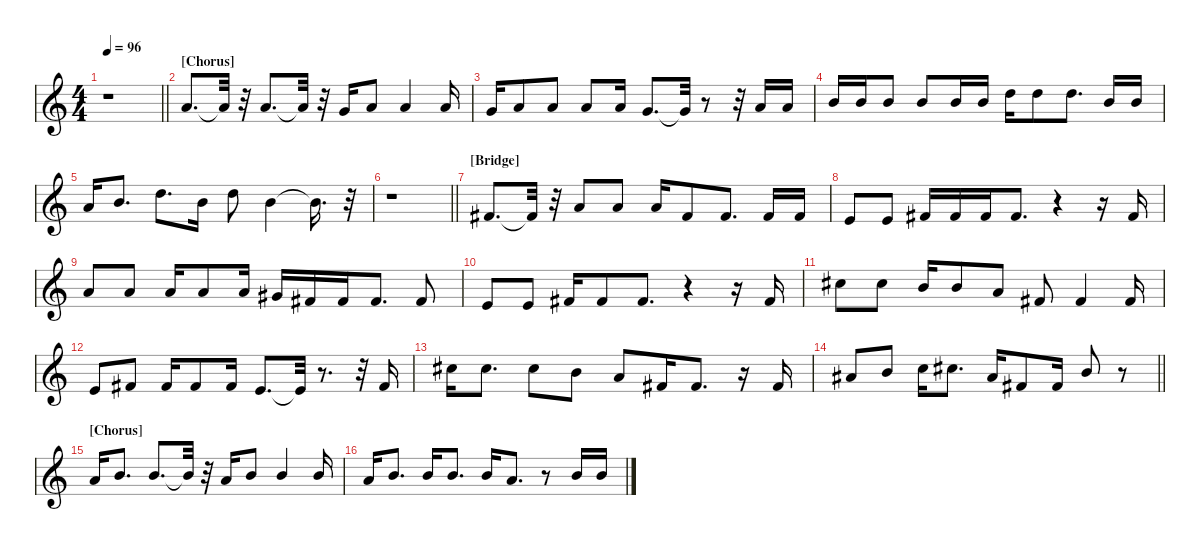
\defaultSystemsLayout 4
\hideDynamics
\bracketExtendMode nobrackets
\singleTrackTrackNamePolicy hidden
\multiTrackTrackNamePolicy hidden
\firstSystemTrackNameMode fullname
\firstSystemTrackNameOrientation horizontal
\otherSystemsTrackNameOrientation horizontal
\track ("vocals" "fl.") {instrument panflute}
\staff {score}
\tuning (E4 B3 G3 D3 A2 E2)
\ts (4 4)
\tempo 96
\clef g2
\barLineRight lightlight
\ks c
r.1{dy ff beam Down} |
\section ("" "[Chorus]")
5.1.8{d beam Up} 5.1{t}.32{dy f beam Up} r.32{beam Up} 5.1.8{d dy ff beam Up} 5.1{t}.32{dy f beam Up} r.32{beam Up} 3.1.16{dy ff beam Up} 5.1.8{beam Up} 5.1.4{beam Up} 5.1.16{beam Up} |
3.1.16{beam Up} 5.1.8{beam Up} 5.1.8{beam Up} 5.1.8{beam Up} 5.1.16{beam Up} 3.1.8{d beam Up} 3.1{t}.32{dy f beam Up} r.8{beam Up} r.32{beam Up} 5.1.16{dy ff beam Up} 5.1.16{beam Up} |
7.1.16{beam Up} 7.1.16{beam Up} 7.1.8{beam Up} 7.1.8{beam Up} 7.1.16{beam Up} 7.1.16{beam Up} 10.1.16{beam Down} 10.1.8{beam Down} 10.1.8{d beam Down} 7.1.16{beam Up} 7.1.16{beam Up} |
5.1.16{beam Up} 7.1.8{d beam Up} 10.1.8{d beam Down} 7.1.16{beam Down} 10.1.8{beam Down} 7.1.4{beam Down} 7.1{t}.16{d dy f beam Down} r.32{beam Down} |
\barLineRight lightlight
r.1{beam Down} |
\section ("" "[Bridge]")
2.1{acc #}.8{d dy ff beam Up} 2.1{t acc #}.32{dy f beam Up} r.32{beam Up} 5.1.8{dy ff beam Up} 5.1.8{beam Up} 5.1.16{beam Up} 2.1{acc #}.8{beam Up} 2.1{acc #}.8{d beam Up} 2.1{acc #}.16{beam Up} 2.1{acc #}.16{beam Up} |
0.1.8{beam Up} 0.1.8{beam Up} 2.1{acc #}.16{beam Up} 2.1{acc #}.16{beam Up} 2.1{acc #}.16{beam Up} 2.1{acc #}.8{d beam Up} r.4{beam Up} r.16{beam Up} 2.1{acc #}.16{beam Up} |
5.1.8{beam Up} 5.1.8{beam Up} 5.1.16{beam Up} 5.1.8{beam Up} 5.1.16{beam Up} 4.1{acc #}.16{beam Up} 2.1{acc #}.16{beam Up} 2.1{acc #}.16{beam Up} 2.1{acc #}.8{d beam Up} 2.1{acc #}.8{beam Up} |
0.1.8{beam Up} 0.1.8{beam Up} 2.1{acc #}.16{beam Up} 2.1{acc #}.8{beam Up} 2.1{acc #}.8{d beam Up} r.4{beam Up} r.16{beam Up} 2.1{acc #}.16{beam Up} |
9.1{acc #}.8{beam Down} 9.1{acc #}.8{beam Down} 7.1.16{beam Up} 7.1.8{beam Up} 5.1.8{beam Up} 7.2{acc #}.8{beam Up} 7.2{acc #}.4{beam Up} 7.2{acc #}.16{beam Up} |
0.1.8{beam Up} 7.2{acc #}.8{beam Up} 7.2{acc #}.16{beam Up} 7.2{acc #}.8{beam Up} 7.2{acc #}.16{beam Up} 0.1.8{d beam Up} 0.1{t}.32{dy f beam Up} r.8{d beam Up} r.32{beam Up} 7.2{acc #}.16{dy ff beam Up} |
9.1{acc #}.16{beam Down} 9.1{acc #}.8{d beam Down} 9.1{acc #}.8{beam Down} 7.1.8{beam Down} 5.1.8{beam Up} 7.2{acc #}.16{beam Up} 7.2{acc #}.8{d beam Up} r.16{beam Up} 7.2{acc #}.16{beam Up} |
\barLineRight lightlight
6.1{acc #}.8{beam Up} 7.1.8{beam Up} 8.1.16{beam Down} 9.1{acc #}.8{d beam Down} 6.1{acc #}.16{beam Up} 7.2{acc #}.8{beam Up} 7.2{acc #}.16{beam Up} 7.1.8{beam Up} r.8{beam Up} |
\section ("" "[Chorus]")
5.1.16{beam Up} 7.1.8{d beam Up} 7.1.8{d beam Up} 7.1{t}.32{dy f beam Up} r.32{beam Up} 5.1.16{dy ff beam Up} 7.1.8{beam Up} 7.1.4{beam Up} 7.1.16{beam Up} |
5.1.16{beam Up} 7.1.8{d beam Up} 7.1.16{beam Up} 7.1.8{d beam Up} 7.1.16{beam Up} 5.1.8{d beam Up} r.8{beam Up} 7.1.16{beam Up} 7.1.16{beam Up}
